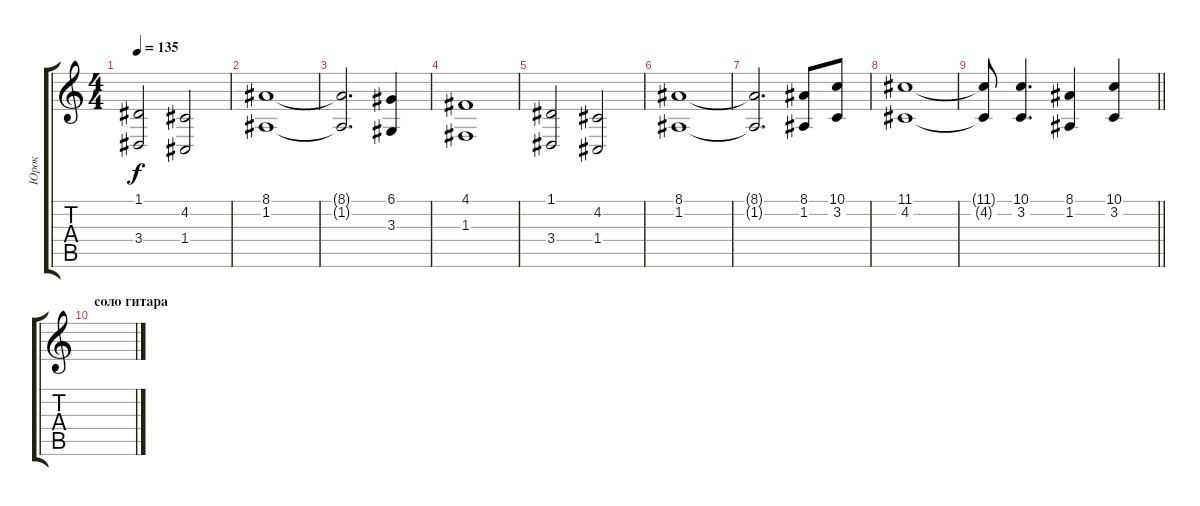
\track ("Юрок" "Юрок") {instrument fx5brightness}
\staff {score tabs}
\tuning (D4 A3 F3 C3 G2 C2) {hide}
\ts (4 4)
\tempo 135
\clef g2
\ks c
(1.1 3.4).2{dy f} (4.2 1.4).2 |
(8.1 1.2).1{volume 10 instrument stringensemble1} |
(8.1{t} 1.2{t}).2{d} (6.1 3.3).4 |
(4.1 1.3).1 |
(1.1 3.4).2 (4.2 1.4).2 |
(8.1 1.2).1{volume 9 instrument stringensemble1} |
(8.1{t} 1.2{t}).2{d} (8.1 1.2).8{volume 13} (10.1 3.2).8 |
(11.1 4.2).1 |
\barLineRight lightlight
(11.1{t} 4.2{t}).8 (10.1 3.2).4{d} (8.1 1.2).4 (10.1 3.2).4 |
\section ("" "соло гитара")
